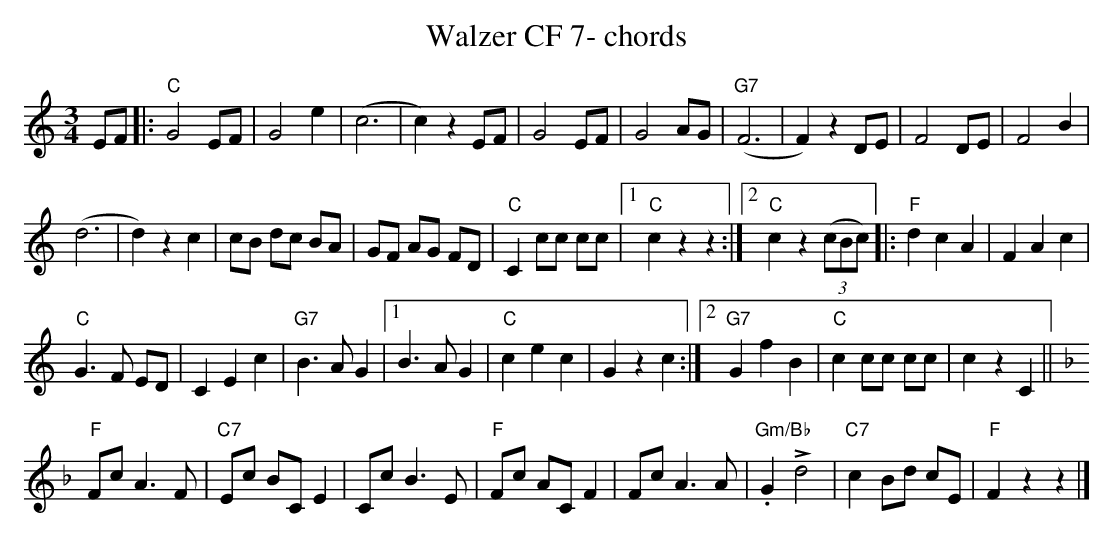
X:1
T:Walzer CF 7- chords
M:3/4
L:1/4
K:C %%MIDI gchordon
E/2F/2 |: "C"G2E/2F/2 | G2e | (c3 | c)zE/2F/2 | G2E/2F/2 | G2 A/2G/2 | "G7"(F3 | F)zD/2E/2 | F2D/2E/2 | F2B |
(d3 | d)zc | c/2B/2 d/2c/2 B/2A/2 | G/2F/2 A/2G/2 F/2D/2 | "C"Cc/2c/2 c/2c/2 |1 "C"czz :|2 "C"cz ((3c/2B/2c/2) |: "F"dcA | FAc |
"C"G>F E/2D/2 | CEc | "G7"B>AG |1 B>AG | "C"cec | Gzc :|2 "G7"GfB | "C"cc/2c/2 c/2c/2 | czC ||
[K:F]"F"F/2c/2A>F | "C7"E/2c/2 B/2C/2E | C/2c/2 B>E | "F"F/2c/2 A/2C/2F | F/2c/2A>A | "Gm/Bb".G!>!d2 | "C7"c B/2d/2 c/2E/2 | "F"Fzz |]
